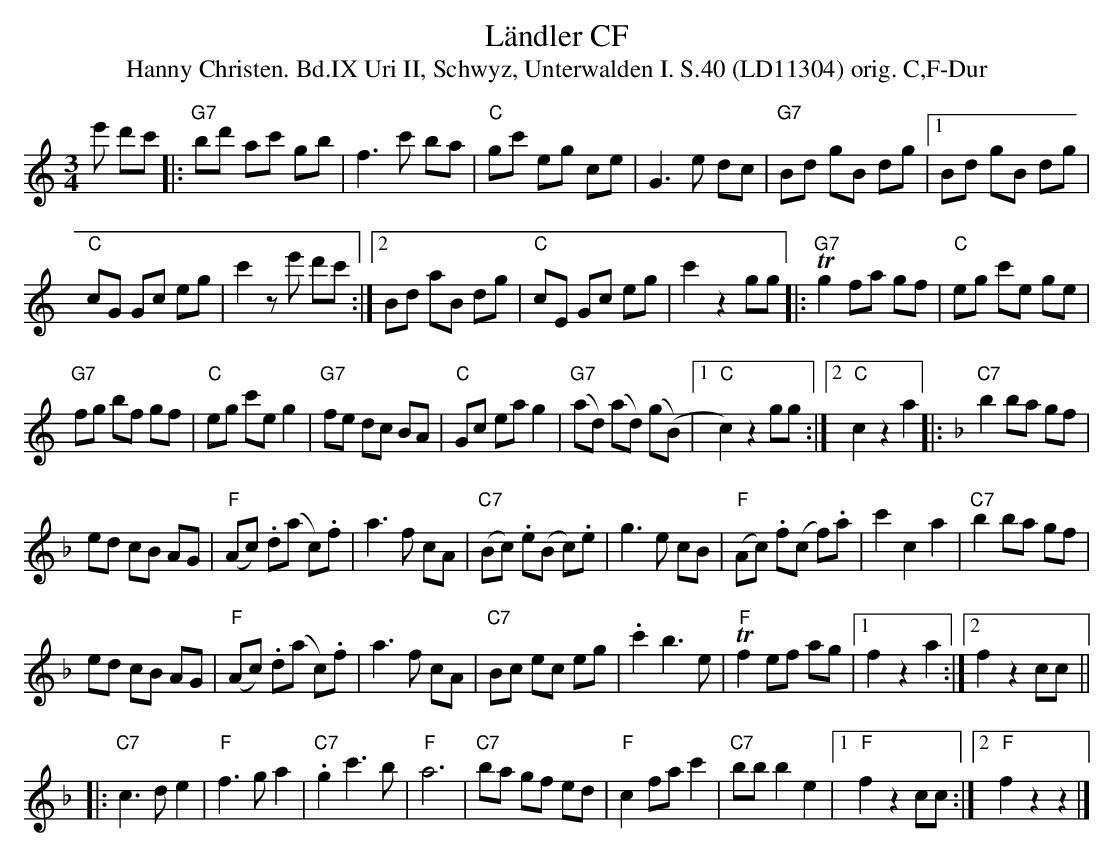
X:1
T: Ländler CF
T:Hanny Christen. Bd.IX Uri II, Schwyz, Unterwalden I. S.40 (LD11304) orig. C,F-Dur
M:3/4
L:1/8
K:C
e' d'c' |: "G7"bd' ac' gb | f3c' ba | "C"gc' eg ce | G3e dc | "G7"Bd gB dg |1 Bd gB dg |
"C"cG Gc eg | c'2 ze' d'c' :|2 Bd aB dg | "C"cE Gc eg | c'2 z2 gg |: T"G7"g2 fa gf | "C"eg c'e ge |
"G7"fg bf gf | "C"eg c'e g2 | "G7"fe dc BA | "C"Gc ea g2 | "G7"(ad) (ad) (g(B) |1 "C"c2)  z2 gg :|2 "C"c2z2a2 |: [K:F] "C7"b2 ba gf |
ed cB AG | "F"(Ac) .d(a c).f | a3f cA | "C7"(Bc) .e(B c).e | g3e cB | "F"(Ac) .f(c f).a | c'2c2a2 | "C7"b2 ba gf |
ed cB AG | "F"(Ac) .d(a c).f | a3f cA | "C7"Bc ec eg | .c'2 b3e | T"F"f2 ef ag |1 f2z2a2 :|2 f2z2cc ||
|: "C7"c3d e2 | "F"f3g a2 | "C7".g2 c'3b | "F"a6 | "C7"ba gf ed | "F"c2 fa c'2 | "C7"bb b2 e2 |1 "F"f2 z2 cc :|2 "F"f2z2z2 |]
